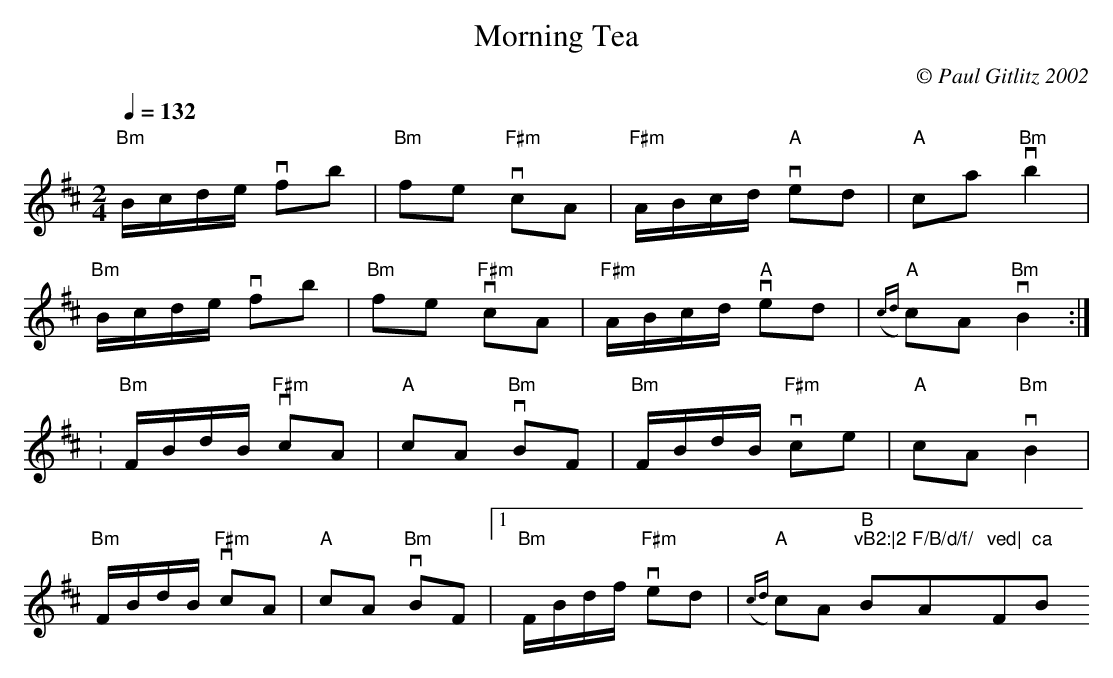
X:1
T:Morning Tea
M:2/4
L:1/8
Q:1/4=132
C:© Paul Gitlitz 2002
K:Bm
"Bm"B/c/d/e/ vfb|"Bm" fe "F#m"vcA|"F#m"A/B/c/d/ "A"ved |"A"ca "Bm"vb2|!
"Bm"B/c/d/e/ vfb|"Bm"  fe "F#m"vcA|"F#m"A/B/c/d/ "A"ved |"A"({cd}c)A "Bm"vB2:|!
:"Bm"F/B/d/B/ "F#m"vcA| "A"cA "Bm"vBF|"Bm"F/B/d/B/ "F#m"vce| "A"cA "Bm"vB2|!
"Bm"F/B/d/B/ "F#m"vcA|"A" cA "Bm"vBF|1"Bm"F/B/d/f/ "F#m"ved| "A"({cd}c)A "B
m"vB2:|2"Bm"F/B/d/f/ "A"ved| "F#m"ca "Bm"vb2|]
